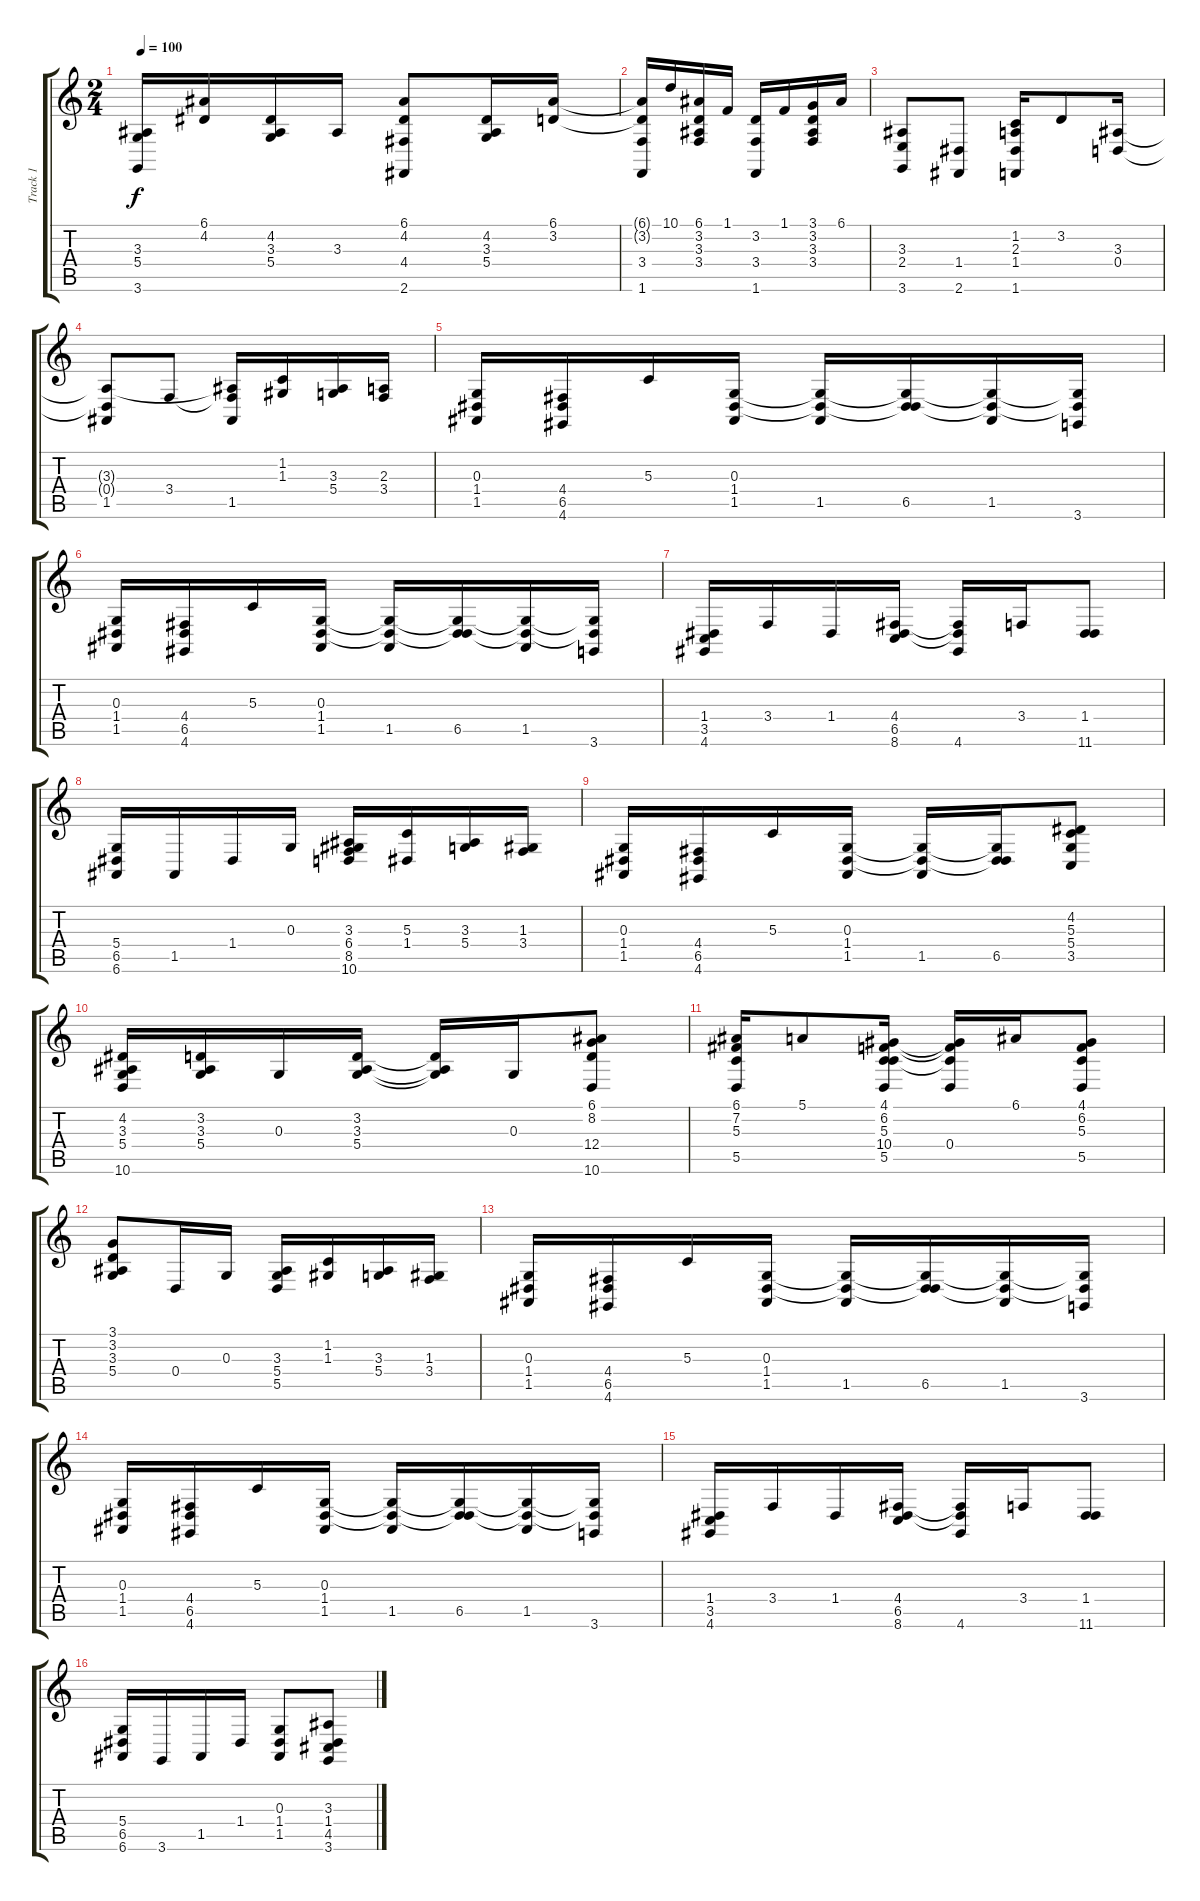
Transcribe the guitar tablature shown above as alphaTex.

\track ("Track 1" "Track 1") {instrument acousticgrandpiano}
\staff {score tabs}
\tuning (E4 B3 G3 D3 A2 E2) {hide}
\ts (2 4)
\tempo 100
\clef g2
\ks c
(3.3 5.4 3.6).16{dy f} (6.1 4.2).16 (4.2 3.3 5.4).16 3.3.16 (6.1 4.2 4.4 2.6).8 (4.2 3.3 5.4).16 (6.1 3.2).16 |
(6.1{t} 3.2{t} 3.4 1.6).16 10.1.16 (6.1 3.2 3.3 3.4).16 1.1.16 (3.2 3.4 1.6).16 1.1.16 (3.1 3.2 3.3 3.4).16 6.1.16 |
(3.3 2.4 3.6).8 (1.4 2.6).8 (1.2 2.3 1.4 1.6).16 3.2.8 (3.3 0.4).16 |
(3.3{t} 0.4{t} 1.5).8 3.4.8 (3.3{t} 3.4{t} 1.5).16 (1.2 1.3).16 (3.3 5.4).16 (2.3 3.4).16 |
(0.3 1.4 1.5).16 (4.4 6.5 4.6).16 5.3.16 (0.3 1.4 1.5).16 (0.3{t} 1.4{t} 1.5).16 (0.3{t} 1.4{t} 6.5).16 (0.3{t} 1.4{t} 1.5).16 (0.3{t} 1.4{t} 3.6).16 |
(0.3 1.4 1.5).16 (4.4 6.5 4.6).16 5.3.16 (0.3 1.4 1.5).16 (0.3{t} 1.4{t} 1.5).16 (0.3{t} 1.4{t} 6.5).16 (0.3{t} 1.4{t} 1.5).16 (0.3{t} 1.4{t} 3.6).16 |
(1.4 3.5 4.6).16 3.4.16 1.4.16 (4.4 6.5 8.6).16 (4.4{t} 6.5{t} 4.6).16 3.4.16 (1.4 11.6).8 |
(5.4 6.5 6.6).16 1.5.16 1.4.16 0.3.16 (3.3 6.4 8.5 10.6).16 (5.3 1.4).16 (3.3 5.4).16 (1.3 3.4).16 |
(0.3 1.4 1.5).16 (4.4 6.5 4.6).16 5.3.16 (0.3 1.4 1.5).16 (0.3{t} 1.4{t} 1.5).16 (0.3{t} 1.4{t} 6.5).16 (4.2 5.3 5.4 3.5).8 |
(4.2 3.3 5.4 10.6).16 (3.2 3.3 5.4).16 0.3.16 (3.2 3.3 5.4).16 (3.2{t} 3.3{t} 5.4{t}).16 0.3.16 (6.1 8.2 12.4 10.6).8 |
(6.1 7.2 5.3 5.5).16 5.1.8 (4.1 6.2 5.3 10.4 5.5).16 (4.1{t} 6.2{t} 5.3{t} 0.4).16 6.1.16 (4.1 6.2 5.3 5.5).8 |
(3.1 3.2 3.3 5.4).8 0.4.16 0.3.16 (3.3 5.4 5.5).16 (1.2 1.3).16 (3.3 5.4).16 (1.3 3.4).16 |
(0.3 1.4 1.5).16 (4.4 6.5 4.6).16 5.3.16 (0.3 1.4 1.5).16 (0.3{t} 1.4{t} 1.5).16 (0.3{t} 1.4{t} 6.5).16 (0.3{t} 1.4{t} 1.5).16 (0.3{t} 1.4{t} 3.6).16 |
(0.3 1.4 1.5).16 (4.4 6.5 4.6).16 5.3.16 (0.3 1.4 1.5).16 (0.3{t} 1.4{t} 1.5).16 (0.3{t} 1.4{t} 6.5).16 (0.3{t} 1.4{t} 1.5).16 (0.3{t} 1.4{t} 3.6).16 |
(1.4 3.5 4.6).16 3.4.16 1.4.16 (4.4 6.5 8.6).16 (4.4{t} 6.5{t} 4.6).16 3.4.16 (1.4 11.6).8 |
(5.4 6.5 6.6).16 3.6.16 1.5.16 1.4.16 (0.3 1.4 1.5).8 (3.3 1.4 4.5 3.6).8
